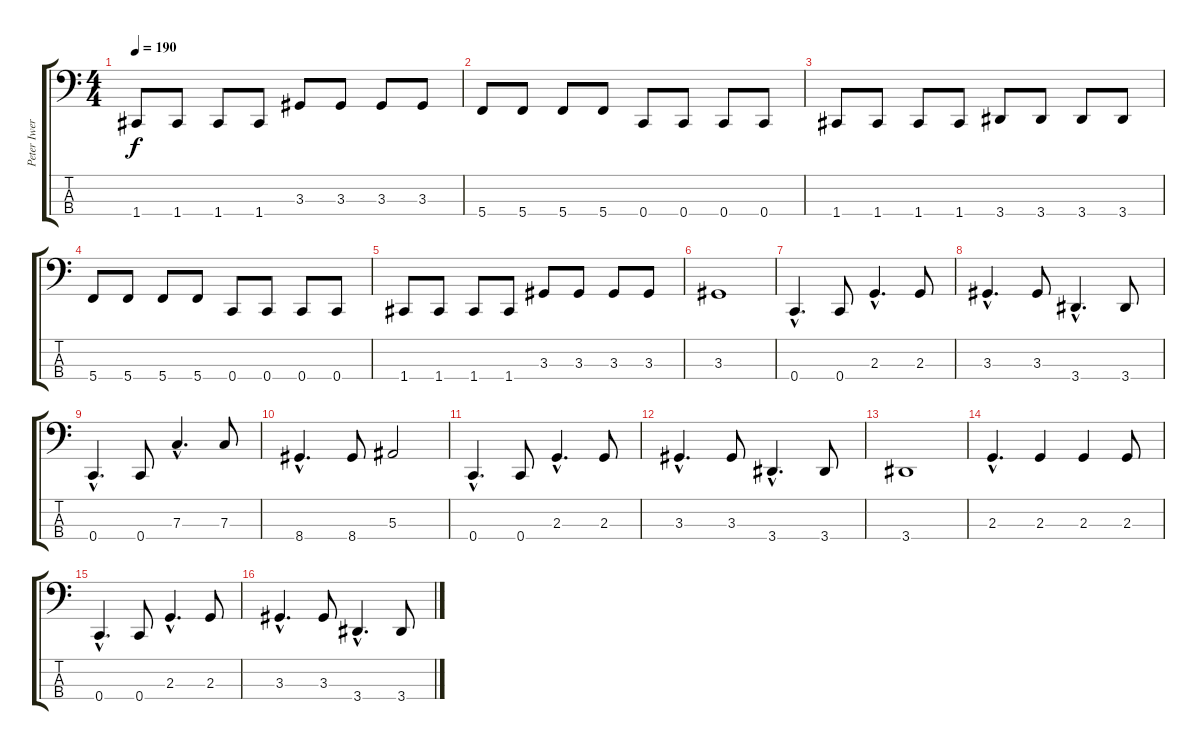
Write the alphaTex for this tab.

\track ("Peter Iwers" "Peter Iwer") {instrument electricbassfinger}
\staff {score tabs}
\tuning (Eb2 Bb1 F1 C1) {hide}
\ts (4 4)
\tempo 190
\clef f4
\ks c
1.4.8{dy f} 1.4.8 1.4.8 1.4.8 3.3.8 3.3.8 3.3.8 3.3.8 |
5.4.8 5.4.8 5.4.8 5.4.8 0.4.8 0.4.8 0.4.8 0.4.8 |
1.4.8 1.4.8 1.4.8 1.4.8 3.4.8 3.4.8 3.4.8 3.4.8 |
5.4.8 5.4.8 5.4.8 5.4.8 0.4.8 0.4.8 0.4.8 0.4.8 |
1.4.8 1.4.8 1.4.8 1.4.8 3.3.8 3.3.8 3.3.8 3.3.8 |
3.3.1 |
0.4{hac}.4{d} 0.4.8 2.3{hac}.4{d} 2.3.8 |
3.3{hac}.4{d} 3.3.8 3.4{hac}.4{d} 3.4.8 |
0.4{hac}.4{d} 0.4.8 7.3{hac}.4{d} 7.3.8 |
8.4{hac}.4{d} 8.4.8 5.3.2 |
0.4{hac}.4{d} 0.4.8 2.3{hac}.4{d} 2.3.8 |
3.3{hac}.4{d} 3.3.8 3.4{hac}.4{d} 3.4.8 |
3.4.1 |
2.3{hac}.4{d} 2.3.4 2.3.4 2.3.8 |
0.4{hac}.4{d} 0.4.8 2.3{hac}.4{d} 2.3.8 |
3.3{hac}.4{d} 3.3.8 3.4{hac}.4{d} 3.4.8
